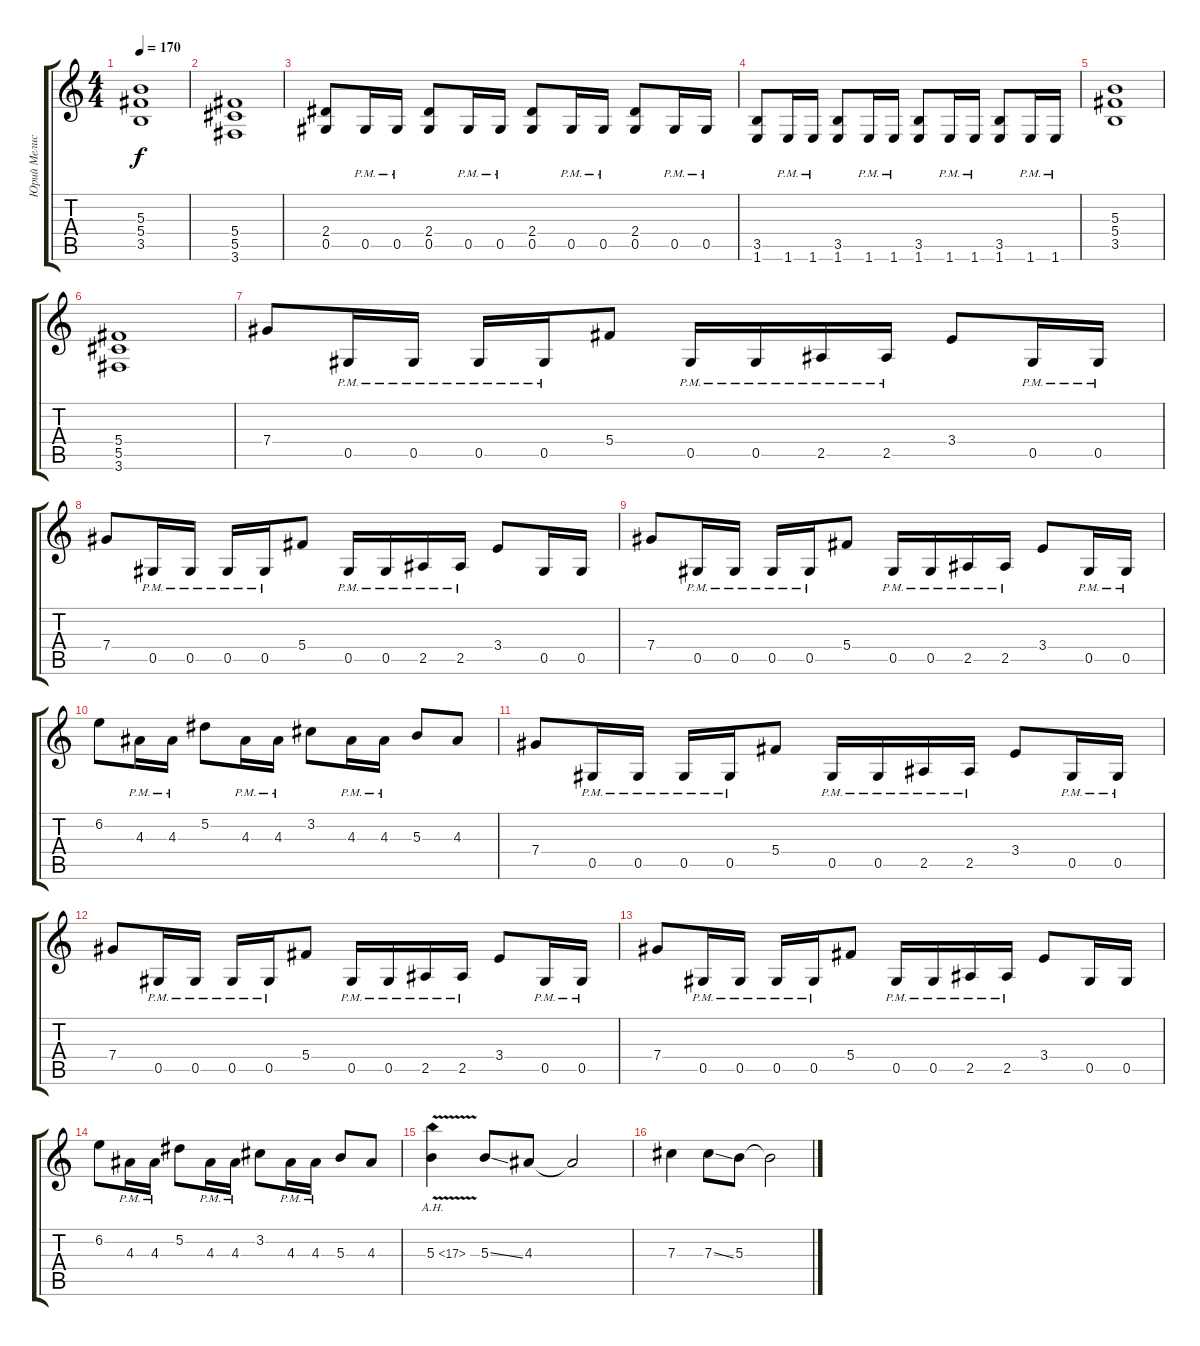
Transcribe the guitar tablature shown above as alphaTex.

\track ("Юрий Мелисов" "Юрий Мелис") {instrument distortionguitar}
\staff {score tabs}
\tuning (Eb4 Bb3 Gb3 Db3 Ab2 Eb2) {hide}
\ts (4 4)
\tempo 170
\clef g2
\ks c
(5.3 5.4 3.5).1{dy f} |
(5.4 5.5 3.6).1 |
(2.4 0.5).8 0.5{pm}.16 0.5{pm}.16 (2.4 0.5).8 0.5{pm}.16 0.5{pm}.16 (2.4 0.5).8 0.5{pm}.16 0.5{pm}.16 (2.4 0.5).8 0.5{pm}.16 0.5{pm}.16 |
(3.5 1.6).8 1.6{pm}.16 1.6{pm}.16 (3.5 1.6).8 1.6{pm}.16 1.6{pm}.16 (3.5 1.6).8 1.6{pm}.16 1.6{pm}.16 (3.5 1.6).8 1.6{pm}.16 1.6{pm}.16 |
(5.3 5.4 3.5).1 |
(5.4 5.5 3.6).1 |
7.4.8 0.5{pm}.16 0.5{pm}.16 0.5{pm}.16 0.5{pm}.16 5.4.8 0.5{pm}.16 0.5{pm}.16 2.5{pm}.16 2.5{pm}.16 3.4.8 0.5{pm}.16 0.5{pm}.16 |
7.4.8 0.5{pm}.16 0.5{pm}.16 0.5{pm}.16 0.5{pm}.16 5.4.8 0.5{pm}.16 0.5{pm}.16 2.5{pm}.16 2.5{pm}.16 3.4.8 0.5.16 0.5.16 |
7.4.8 0.5{pm}.16 0.5{pm}.16 0.5{pm}.16 0.5{pm}.16 5.4.8 0.5{pm}.16 0.5{pm}.16 2.5{pm}.16 2.5{pm}.16 3.4.8 0.5{pm}.16 0.5{pm}.16 |
6.2.8 4.3{pm}.16 4.3{pm}.16 5.2.8 4.3{pm}.16 4.3{pm}.16 3.2.8 4.3{pm}.16 4.3{pm}.16 5.3.8 4.3.8 |
7.4.8 0.5{pm}.16 0.5{pm}.16 0.5{pm}.16 0.5{pm}.16 5.4.8 0.5{pm}.16 0.5{pm}.16 2.5{pm}.16 2.5{pm}.16 3.4.8 0.5{pm}.16 0.5{pm}.16 |
7.4.8 0.5{pm}.16 0.5{pm}.16 0.5{pm}.16 0.5{pm}.16 5.4.8 0.5{pm}.16 0.5{pm}.16 2.5{pm}.16 2.5{pm}.16 3.4.8 0.5{pm}.16 0.5{pm}.16 |
7.4.8 0.5{pm}.16 0.5{pm}.16 0.5{pm}.16 0.5{pm}.16 5.4.8 0.5{pm}.16 0.5{pm}.16 2.5{pm}.16 2.5{pm}.16 3.4.8 0.5.16 0.5.16 |
6.2.8 4.3{pm}.16 4.3{pm}.16 5.2.8 4.3{pm}.16 4.3{pm}.16 3.2.8 4.3{pm}.16 4.3{pm}.16 5.3.8 4.3.8 |
5.3{ah 12 v}.4 5.3{ss}.8 4.3.8 4.3{t}.2 |
7.3.4 7.3{ss}.8 5.3.8 5.3{t}.2
